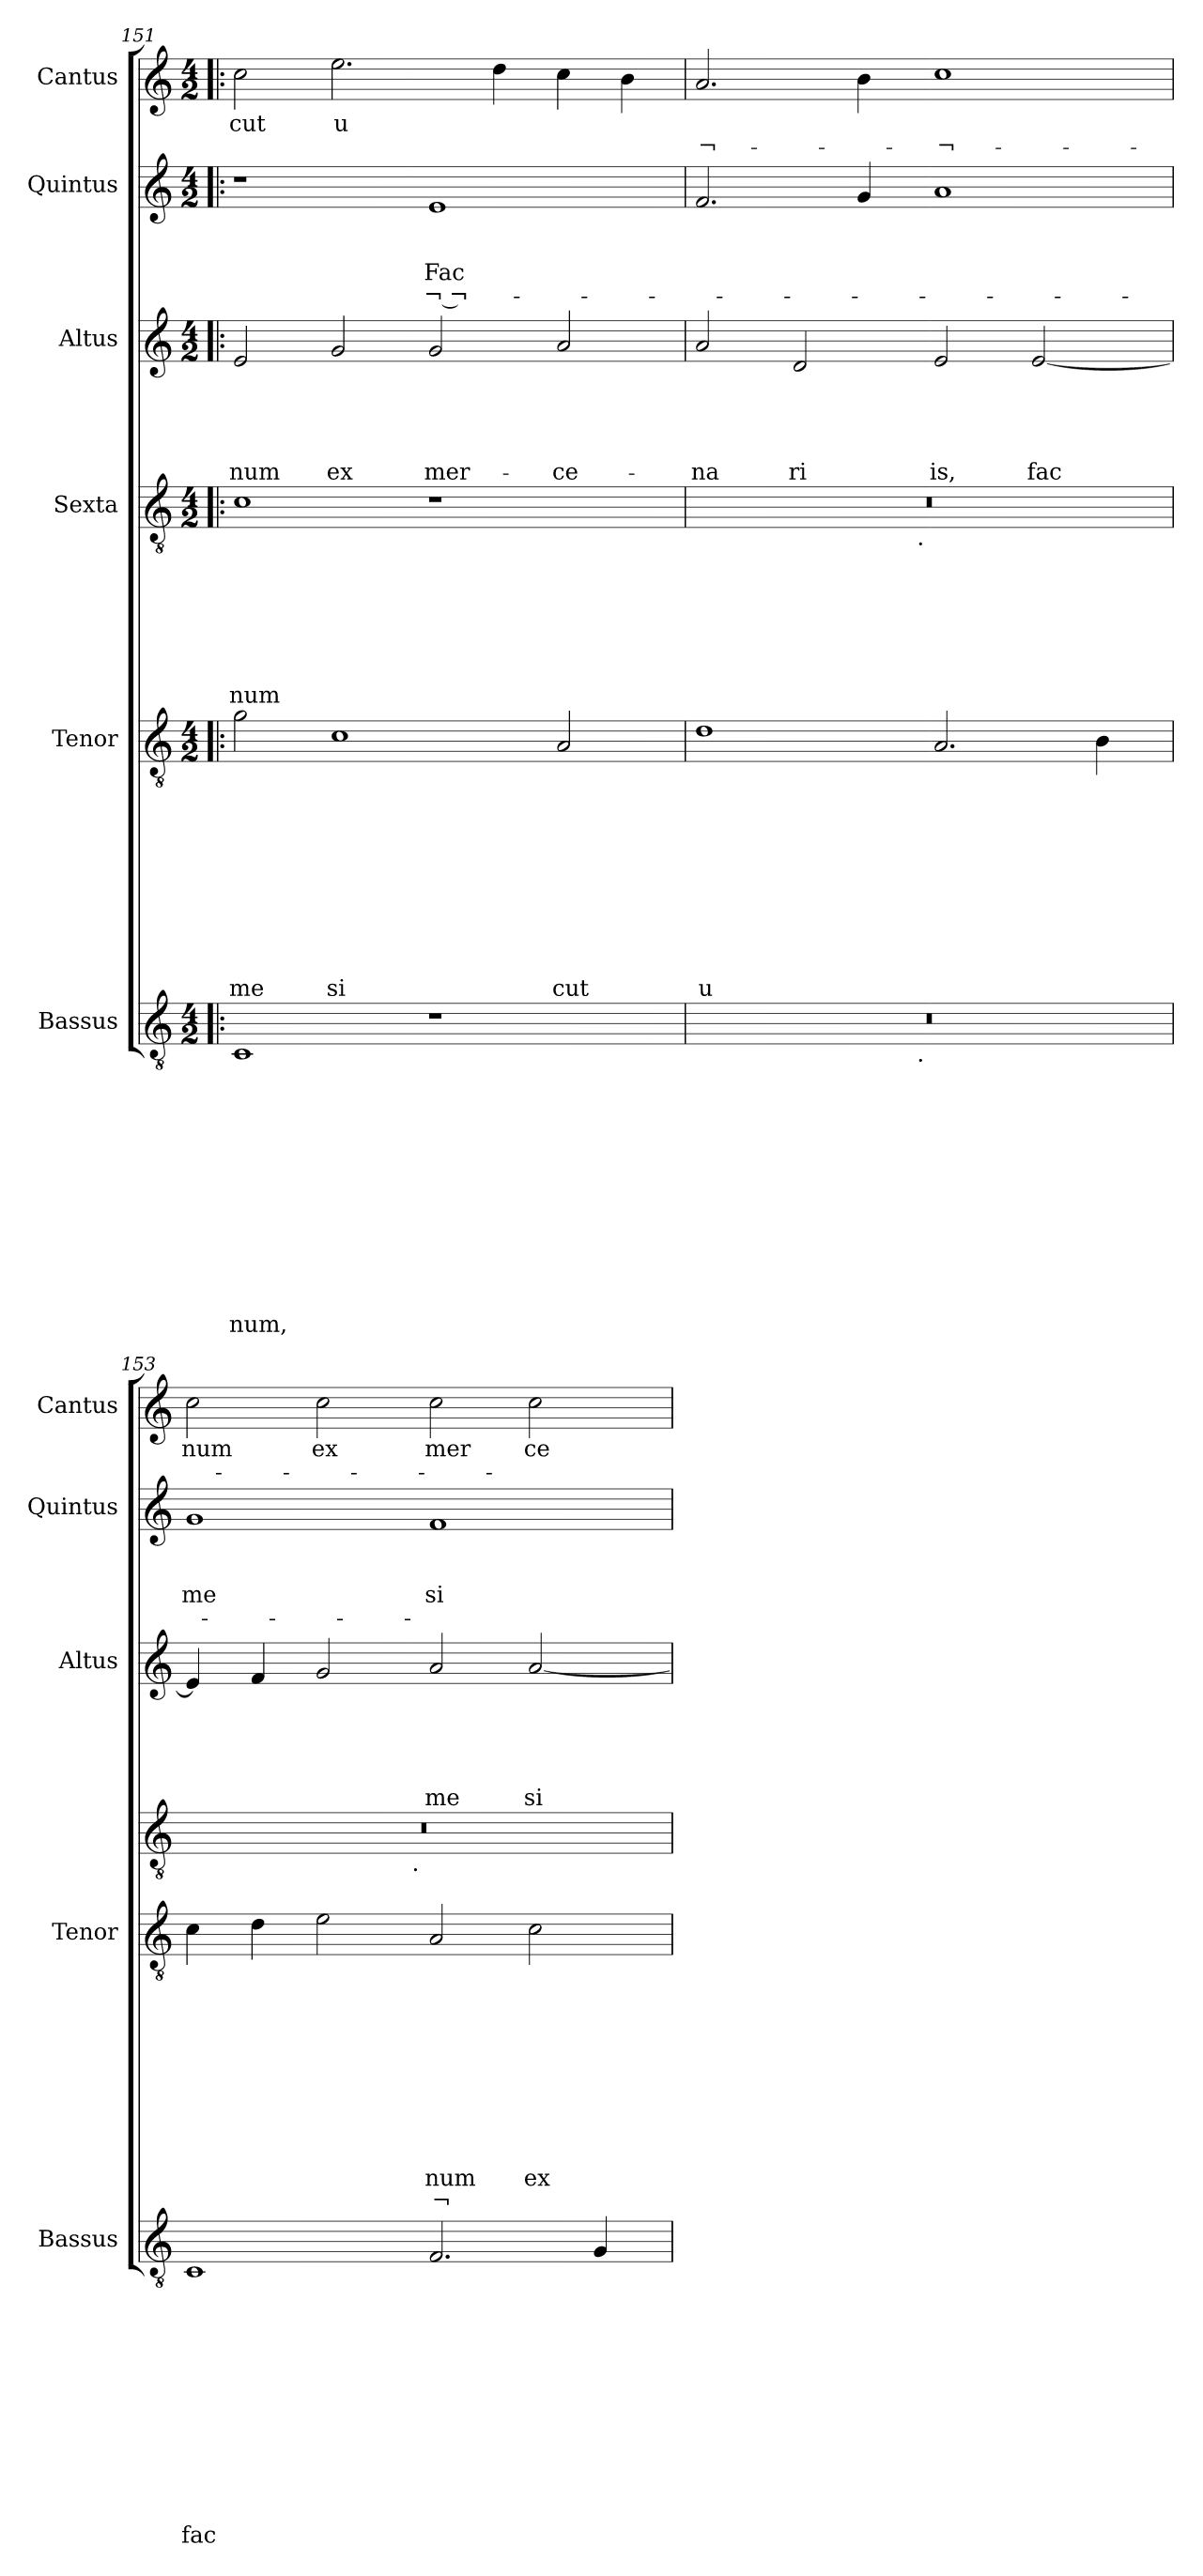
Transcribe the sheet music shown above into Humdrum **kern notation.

**kern	**text	**text	**text	**text	**text	**text	**text	**text	**text	**text	**text	**text	**kern	**text	**text	**text	**text	**text	**text	**text	**text	**text	**text	**text	**kern	**text	**text	**text	**text	**text	**text	**text	**kern	**text	**text	**text	**text	**text	**kern	**text	**text	**text	**text	**kern	**text	**text
*part6	*part6	*part6	*part6	*part6	*part6	*part6	*part6	*part6	*part6	*part6	*part6	*part6	*part5	*part5	*part5	*part5	*part5	*part5	*part5	*part5	*part5	*part5	*part5	*part5	*part4	*part4	*part4	*part4	*part4	*part4	*part4	*part4	*part3	*part3	*part3	*part3	*part3	*part3	*part2	*part2	*part2	*part2	*part2	*part1	*part1	*part1
*staff6	*staff6	*staff6	*staff6	*staff6	*staff6	*staff6	*staff6	*staff6	*staff6	*staff6	*staff6	*staff6	*staff5	*staff5	*staff5	*staff5	*staff5	*staff5	*staff5	*staff5	*staff5	*staff5	*staff5	*staff5	*staff4	*staff4	*staff4	*staff4	*staff4	*staff4	*staff4	*staff4	*staff3	*staff3	*staff3	*staff3	*staff3	*staff3	*staff2	*staff2	*staff2	*staff2	*staff2	*staff1	*staff1	*staff1
*I"Bassus	*	*	*	*	*	*	*	*	*	*	*	*	*I"Tenor	*	*	*	*	*	*	*	*	*	*	*	*I"Sexta	*	*	*	*	*	*	*	*I"Altus	*	*	*	*	*	*I"Quintus	*	*	*	*	*I"Cantus	*	*
*I'Bassus	*	*	*	*	*	*	*	*	*	*	*	*	*I'Tenor	*	*	*	*	*	*	*	*	*	*	*	*	*	*	*	*	*	*	*	*I'Altus	*	*	*	*	*	*I'Quintus	*	*	*	*	*I'Cantus	*	*
*clefGv2	*	*	*	*	*	*	*	*	*	*	*	*	*clefGv2	*	*	*	*	*	*	*	*	*	*	*	*clefGv2	*	*	*	*	*	*	*	*clefG2	*	*	*	*	*	*clefG2	*	*	*	*	*clefG2	*	*
*k[]	*	*	*	*	*	*	*	*	*	*	*	*	*k[]	*	*	*	*	*	*	*	*	*	*	*	*k[]	*	*	*	*	*	*	*	*k[]	*	*	*	*	*	*k[]	*	*	*	*	*k[]	*	*
*C:	*	*	*	*	*	*	*	*	*	*	*	*	*C:	*	*	*	*	*	*	*	*	*	*	*	*C:	*	*	*	*	*	*	*	*C:	*	*	*	*	*	*C:	*	*	*	*	*C:	*	*
*M4/2	*	*	*	*	*	*	*	*	*	*	*	*	*M4/2	*	*	*	*	*	*	*	*	*	*	*	*M4/2	*	*	*	*	*	*	*	*M4/2	*	*	*	*	*	*M4/2	*	*	*	*	*M4/2	*	*
=151!|:	=151!|:	=151!|:	=151!|:	=151!|:	=151!|:	=151!|:	=151!|:	=151!|:	=151!|:	=151!|:	=151!|:	=151!|:	=151!|:	=151!|:	=151!|:	=151!|:	=151!|:	=151!|:	=151!|:	=151!|:	=151!|:	=151!|:	=151!|:	=151!|:	=151!|:	=151!|:	=151!|:	=151!|:	=151!|:	=151!|:	=151!|:	=151!|:	=151!|:	=151!|:	=151!|:	=151!|:	=151!|:	=151!|:	=151!|:	=151!|:	=151!|:	=151!|:	=151!|:	=151!|:	=151!|:	=151!|:
!	!	!	!	!	!	!	!	!	!	!	!	!LO:LY:b	!	!	!	!	!	!	!	!	!	!	!LO:LY:b	!	!	!	!	!	!	!	!	!LO:LY:b	!	!	!	!	!	!LO:LY:b	!	!	!	!	!	!	!LO:LY:b	!
1C	.	.	.	.	.	.	.	.	.	.	.	-num,	2g\	.	.	.	.	.	.	.	.	.	me	.	1c	.	.	.	.	.	.	num	2e/	.	.	.	.	-num	1r	.	.	.	.	2cc\	cut	.
!	!	!	!	!	!	!	!	!	!	!	!	!	!	!	!	!	!	!	!	!	!	!	!LO:LY:b	!	!	!	!	!	!	!	!	!	!	!	!	!	!	!LO:LY:b	!	!	!	!	!	!	!LO:LY:b	!
.	.	.	.	.	.	.	.	.	.	.	.	.	1c	.	.	.	.	.	.	.	.	.	si	.	.	.	.	.	.	.	.	.	2g/	.	.	.	.	ex	.	.	.	.	.	2.ee\	u	.
!	!	!	!	!	!	!	!	!	!	!	!	!	!	!	!	!	!	!	!	!	!	!	!	!	!	!	!	!	!	!	!	!	!	!	!	!	!	!LO:LY:b	!	!	!	!LO:LY:b	!LO:LY:b	!	!	!
1r	.	.	.	.	.	.	.	.	.	.	.	.	.	.	.	.	.	.	.	.	.	.	.	.	1r	.	.	.	.	.	.	.	2g/	.	.	.	.	mer-	1e	.	.	Fac	-¬ ¬-	.	.	.
.	.	.	.	.	.	.	.	.	.	.	.	.	.	.	.	.	.	.	.	.	.	.	.	.	.	.	.	.	.	.	.	.	.	.	.	.	.	.	.	.	.	.	.	4dd\	.	.
!	!	!	!	!	!	!	!	!	!	!	!	!	!	!	!	!	!	!	!	!	!	!	!LO:LY:b	!	!	!	!	!	!	!	!	!	!	!	!	!	!	!LO:LY:b	!	!	!	!	!	!	!	!
.	.	.	.	.	.	.	.	.	.	.	.	.	2A/	.	.	.	.	.	.	.	.	.	cut	.	.	.	.	.	.	.	.	.	2a/	.	.	.	.	-ce-	.	.	.	.	.	4cc\	.	.
.	.	.	.	.	.	.	.	.	.	.	.	.	.	.	.	.	.	.	.	.	.	.	.	.	.	.	.	.	.	.	.	.	.	.	.	.	.	.	.	.	.	.	.	4b\	.	.
!!LO:LB:g=z
=152	=152	=152	=152	=152	=152	=152	=152	=152	=152	=152	=152	=152	=152	=152	=152	=152	=152	=152	=152	=152	=152	=152	=152	=152	=152	=152	=152	=152	=152	=152	=152	=152	=152	=152	=152	=152	=152	=152	=152	=152	=152	=152	=152	=152	=152	=152
!	!	!	!	!	!	!	!	!	!	!	!	!	!	!	!	!	!	!	!	!	!	!	!LO:LY:b	!	!	!	!	!	!	!	!	!	!	!	!	!	!	!LO:LY:b	!	!	!	!	!	!	!	!LO:LY:b
*^	*	*	*	*	*	*	*	*	*	*	*	*	*	*	*	*	*	*	*	*	*	*	*	*	*^	*	*	*	*	*	*	*	*	*	*	*	*	*	*	*	*	*	*	*	*	*
0r	2ryy	.	.	.	.	.	.	.	.	.	.	.	.	1d	.	.	.	.	.	.	.	.	.	u	.	0r	2ryy	.	.	.	.	.	.	.	2a/	.	.	.	.	-na	2.f/	.	.	.	.	2.a/	.	-¬-
!	!	!	!	!	!	!	!	!	!	!	!	!	!	!	!	!	!	!	!	!	!	!	!	!	!	!	!	!	!	!	!	!	!	!	!	!	!	!	!	!LO:LY:b	!	!	!	!	!	!	!	!
.	4...ryy	.	.	.	.	.	.	.	.	.	.	.	.	.	.	.	.	.	.	.	.	.	.	.	.	.	4...ryy	.	.	.	.	.	.	.	2d/	.	.	.	.	ri	.	.	.	.	.	.	.	.
.	.	.	.	.	.	.	.	.	.	.	.	.	.	.	.	.	.	.	.	.	.	.	.	.	.	.	.	.	.	.	.	.	.	.	.	.	.	.	.	.	4g/	.	.	.	.	4b\	.	.
!	!	!	!	!	!	!	!	!	!	!	!	!	!	!	!	!	!	!	!	!	!	!	!	!	!	!	!LO:TX:b:t=.	!	!	!	!	!	!	!	!	!	!	!	!	!	!	!	!	!	!	!	!	!
!	!LO:TX:b:t=.	!	!	!	!	!	!	!	!	!	!	!	!	!	!	!	!	!	!	!	!	!	!	!	!	!	!	!	!	!	!	!	!	!	!	!	!	!	!	!	!	!	!	!	!	!	!	!
.	1ryy	.	.	.	.	.	.	.	.	.	.	.	.	.	.	.	.	.	.	.	.	.	.	.	.	.	1ryy	.	.	.	.	.	.	.	.	.	.	.	.	.	.	.	.	.	.	.	.	.
!	!	!	!	!	!	!	!	!	!	!	!	!	!	!	!	!	!	!	!	!	!	!	!	!	!	!	!	!	!	!	!	!	!	!	!	!	!	!	!	!LO:LY:b	!	!	!	!	!	!	!	!LO:LY:b:rj
.	.	.	.	.	.	.	.	.	.	.	.	.	.	2.A/	.	.	.	.	.	.	.	.	.	.	.	.	.	.	.	.	.	.	.	.	2e/	.	.	.	.	is,	1a	.	.	.	.	1cc	.	-¬-
!	!	!	!	!	!	!	!	!	!	!	!	!	!	!	!	!	!	!	!	!	!	!	!	!	!	!	!	!	!	!	!	!	!	!	!	!	!	!	!	!LO:LY:b	!	!	!	!	!	!	!	!
.	.	.	.	.	.	.	.	.	.	.	.	.	.	.	.	.	.	.	.	.	.	.	.	.	.	.	.	.	.	.	.	.	.	.	[<2e/	.	.	.	.	fac	.	.	.	.	.	.	.	.
.	.	.	.	.	.	.	.	.	.	.	.	.	.	4B\	.	.	.	.	.	.	.	.	.	.	.	.	.	.	.	.	.	.	.	.	.	.	.	.	.	.	.	.	.	.	.	.	.	.
.	32ryy	.	.	.	.	.	.	.	.	.	.	.	.	.	.	.	.	.	.	.	.	.	.	.	.	.	32ryy	.	.	.	.	.	.	.	.	.	.	.	.	.	.	.	.	.	.	.	.	.
=153	=153	=153	=153	=153	=153	=153	=153	=153	=153	=153	=153	=153	=153	=153	=153	=153	=153	=153	=153	=153	=153	=153	=153	=153	=153	=153	=153	=153	=153	=153	=153	=153	=153	=153	=153	=153	=153	=153	=153	=153	=153	=153	=153	=153	=153	=153	=153	=153
!	!	!	!	!	!	!	!	!	!	!	!	!	!LO:LY:b	!	!	!	!	!	!	!	!	!	!	!	!	!	!	!	!	!	!	!	!	!	!	!	!	!	!	!	!	!	!	!LO:LY:b	!	!	!LO:LY:b	!
*v	*v	*	*	*	*	*	*	*	*	*	*	*	*	*	*	*	*	*	*	*	*	*	*	*	*	*	*	*	*	*	*	*	*	*	*	*	*	*	*	*	*	*	*	*	*	*	*	*
1C	.	.	.	.	.	.	.	.	.	.	.	fac	4c\	.	.	.	.	.	.	.	.	.	.	.	0r	2ryy	.	.	.	.	.	.	.	4e/]	.	.	.	.	.	1g	.	.	me	.	2cc\	num	.
.	.	.	.	.	.	.	.	.	.	.	.	.	4d\	.	.	.	.	.	.	.	.	.	.	.	.	.	.	.	.	.	.	.	.	4f/	.	.	.	.	.	.	.	.	.	.	.	.	.
!	!	!	!	!	!	!	!	!	!	!	!	!	!	!	!	!	!	!	!	!	!	!	!	!	!	!	!	!	!	!	!	!	!	!	!	!	!	!	!	!	!	!	!	!	!	!LO:LY:b	!
.	.	.	.	.	.	.	.	.	.	.	.	.	2e\	.	.	.	.	.	.	.	.	.	.	.	.	4...ryy	.	.	.	.	.	.	.	2g/	.	.	.	.	.	.	.	.	.	.	2cc\	ex	.
!	!	!	!	!	!	!	!	!	!	!	!	!	!	!	!	!	!	!	!	!	!	!	!	!	!	!LO:TX:b:t=.	!	!	!	!	!	!	!	!	!	!	!	!	!	!	!	!	!	!	!	!	!
.	.	.	.	.	.	.	.	.	.	.	.	.	.	.	.	.	.	.	.	.	.	.	.	.	.	1ryy	.	.	.	.	.	.	.	.	.	.	.	.	.	.	.	.	.	.	.	.	.
!	!	!	!	!	!	!	!	!	!	!	!	!	!	!	!	!	!	!	!	!	!	!	!LO:LY:b	!LO:LY:b	!	!	!	!	!	!	!	!	!	!	!	!	!	!	!LO:LY:b	!	!	!	!LO:LY:b	!	!	!LO:LY:b	!
2.F/	.	.	.	.	.	.	.	.	.	.	.	.	2A/	.	.	.	.	.	.	.	.	.	num	-¬	.	.	.	.	.	.	.	.	.	2a/	.	.	.	.	me	1f	.	.	si	.	2cc\	mer	.
!	!	!	!	!	!	!	!	!	!	!	!	!	!	!	!	!	!	!	!	!	!	!	!LO:LY:b	!	!	!	!	!	!	!	!	!	!	!	!	!	!	!	!LO:LY:b	!	!	!	!	!	!	!LO:LY:b	!
.	.	.	.	.	.	.	.	.	.	.	.	.	2c\	.	.	.	.	.	.	.	.	.	ex	.	.	.	.	.	.	.	.	.	.	[<2a/	.	.	.	.	si	.	.	.	.	.	2cc\	ce	.
4G/	.	.	.	.	.	.	.	.	.	.	.	.	.	.	.	.	.	.	.	.	.	.	.	.	.	.	.	.	.	.	.	.	.	.	.	.	.	.	.	.	.	.	.	.	.	.	.
.	.	.	.	.	.	.	.	.	.	.	.	.	.	.	.	.	.	.	.	.	.	.	.	.	.	32ryy	.	.	.	.	.	.	.	.	.	.	.	.	.	.	.	.	.	.	.	.	.
*	*	*	*	*	*	*	*	*	*	*	*	*	*	*	*	*	*	*	*	*	*	*	*	*	*v	*v	*	*	*	*	*	*	*	*	*	*	*	*	*	*	*	*	*	*	*	*	*
=	=	=	=	=	=	=	=	=	=	=	=	=	=	=	=	=	=	=	=	=	=	=	=	=	=	=	=	=	=	=	=	=	=	=	=	=	=	=	=	=	=	=	=	=	=	=
*-	*-	*-	*-	*-	*-	*-	*-	*-	*-	*-	*-	*-	*-	*-	*-	*-	*-	*-	*-	*-	*-	*-	*-	*-	*-	*-	*-	*-	*-	*-	*-	*-	*-	*-	*-	*-	*-	*-	*-	*-	*-	*-	*-	*-	*-	*-
